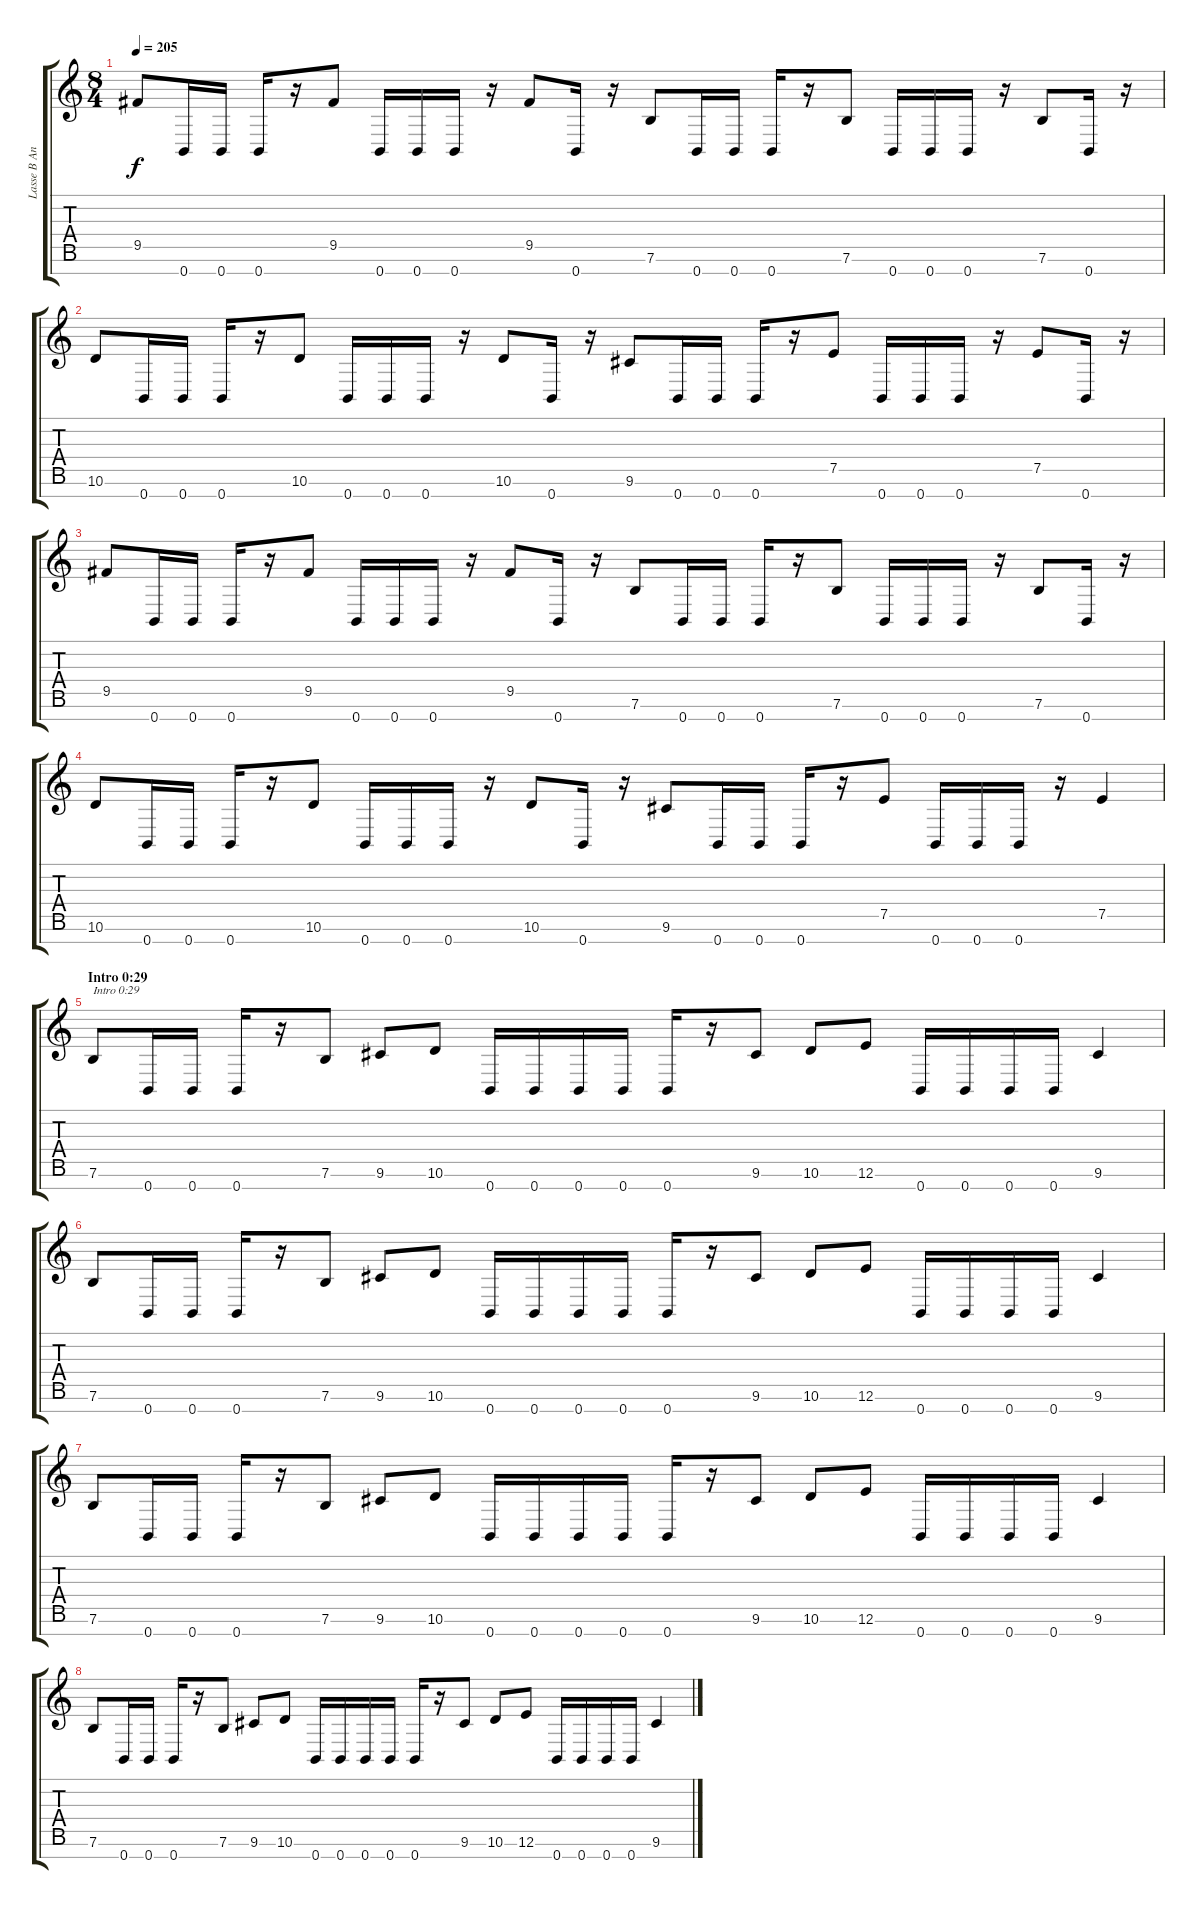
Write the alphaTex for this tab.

\track ("Lasse B Ange" "Lasse B An") {instrument distortionguitar}
\staff {score tabs}
\tuning (E4 B3 G3 D3 A2 E2 B1) {hide}
\ts (8 4)
\tempo 205
\clef g2
\ks c
9.5.8{dy f} 0.7.16 0.7.16 0.7.16 r.16 9.5.8 0.7.16 0.7.16 0.7.16 r.16 9.5.8 0.7.16 r.16 7.6.8 0.7.16 0.7.16 0.7.16 r.16 7.6.8 0.7.16 0.7.16 0.7.16 r.16 7.6.8 0.7.16 r.16 |
10.6.8 0.7.16 0.7.16 0.7.16 r.16 10.6.8 0.7.16 0.7.16 0.7.16 r.16 10.6.8 0.7.16 r.16 9.6.8 0.7.16 0.7.16 0.7.16 r.16 7.5.8 0.7.16 0.7.16 0.7.16 r.16 7.5.8 0.7.16 r.16 |
9.5.8 0.7.16 0.7.16 0.7.16 r.16 9.5.8 0.7.16 0.7.16 0.7.16 r.16 9.5.8 0.7.16 r.16 7.6.8 0.7.16 0.7.16 0.7.16 r.16 7.6.8 0.7.16 0.7.16 0.7.16 r.16 7.6.8 0.7.16 r.16 |
10.6.8 0.7.16 0.7.16 0.7.16 r.16 10.6.8 0.7.16 0.7.16 0.7.16 r.16 10.6.8 0.7.16 r.16 9.6.8 0.7.16 0.7.16 0.7.16 r.16 7.5.8 0.7.16 0.7.16 0.7.16 r.16 7.5.4 |
\section ("" "Intro 0:29")
7.6.8{txt "Intro 0:29"} 0.7.16 0.7.16 0.7.16 r.16 7.6.8 9.6.8 10.6.8 0.7.16 0.7.16 0.7.16 0.7.16 0.7.16 r.16 9.6.8 10.6.8 12.6.8 0.7.16 0.7.16 0.7.16 0.7.16 9.6.4 |
7.6.8 0.7.16 0.7.16 0.7.16 r.16 7.6.8 9.6.8 10.6.8 0.7.16 0.7.16 0.7.16 0.7.16 0.7.16 r.16 9.6.8 10.6.8 12.6.8 0.7.16 0.7.16 0.7.16 0.7.16 9.6.4 |
7.6.8 0.7.16 0.7.16 0.7.16 r.16 7.6.8 9.6.8 10.6.8 0.7.16 0.7.16 0.7.16 0.7.16 0.7.16 r.16 9.6.8 10.6.8 12.6.8 0.7.16 0.7.16 0.7.16 0.7.16 9.6.4 |
7.6.8 0.7.16 0.7.16 0.7.16 r.16 7.6.8 9.6.8 10.6.8 0.7.16 0.7.16 0.7.16 0.7.16 0.7.16 r.16 9.6.8 10.6.8 12.6.8 0.7.16 0.7.16 0.7.16 0.7.16 9.6.4
